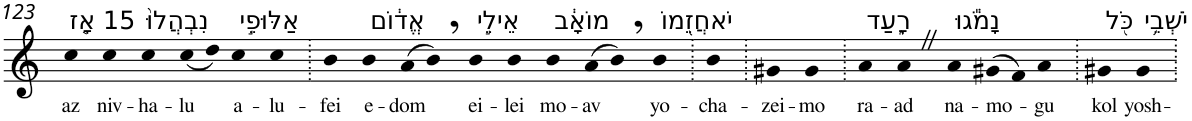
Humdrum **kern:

**kern	**text
*part1	*part1
*staff1	*staff1
*I"Piano	*
*I'Pno	*
!!LO:PB:g=z
*clefG2	*
*k[]	*
=123	=123
!LO:TX:a:t=15 אָ֤ז	!
!	!LO:LY:b
4cc	az
!LO:TX:a:t=נִבְהֲלוּ֙	!
!	!LO:LY:b
4cc	niv-
!	!LO:LY:b
4cc	-ha-
!	!LO:LY:b
(<8cc	-lu
8dd)	.
!LO:TX:a:t=אַלּוּפֵ֣י	!
!	!LO:LY:b
4cc	a-
!	!LO:LY:b
4cc	-lu-
=124.	=124.
!	!LO:LY:b
4b	-fei
!LO:TX:a:t=אֱד֔וֹם	!
!	!LO:LY:b
4b	e-
!	!LO:LY:b
(>8a	-dom
8b,)	.
!LO:TX:a:t=אֵילֵ֣י	!
!	!LO:LY:b
4b	ei-
!	!LO:LY:b
4b	-lei
!LO:TX:a:t=מוֹאָ֔ב	!
!	!LO:LY:b
4b	mo-
!	!LO:LY:b
(>8a	-av
8b,)	.
!LO:TX:a:t=יֹאחֲזֵ֖מוֹ	!
!	!LO:LY:b
4b	yo-
=125.	=125.
!	!LO:LY:b
4b	-cha-
=126.	=126.
!	!LO:LY:b
4g#X	-zei-
!	!LO:LY:b
4g#	-mo
=127.	=127.
!LO:TX:a:t=רָ֑עַד	!
!	!LO:LY:b
4a	ra-
!	!LO:LY:b
4aZ	-ad
!LO:TX:a:t=נָמֹ֕גוּ	!
!	!LO:LY:b
4a	na-
!	!LO:LY:b
(>8g#X	-mo-
8f)	.
!	!LO:LY:b
4a	-gu
=128.	=128.
!LO:TX:a:t=כֹּ֖ל	!
!	!LO:LY:b
4g#X	kol
!LO:TX:a:t=יֹשְׁבֵ֥י	!
!	!LO:LY:b
4g#	yosh-
=.	=.
*-	*-
